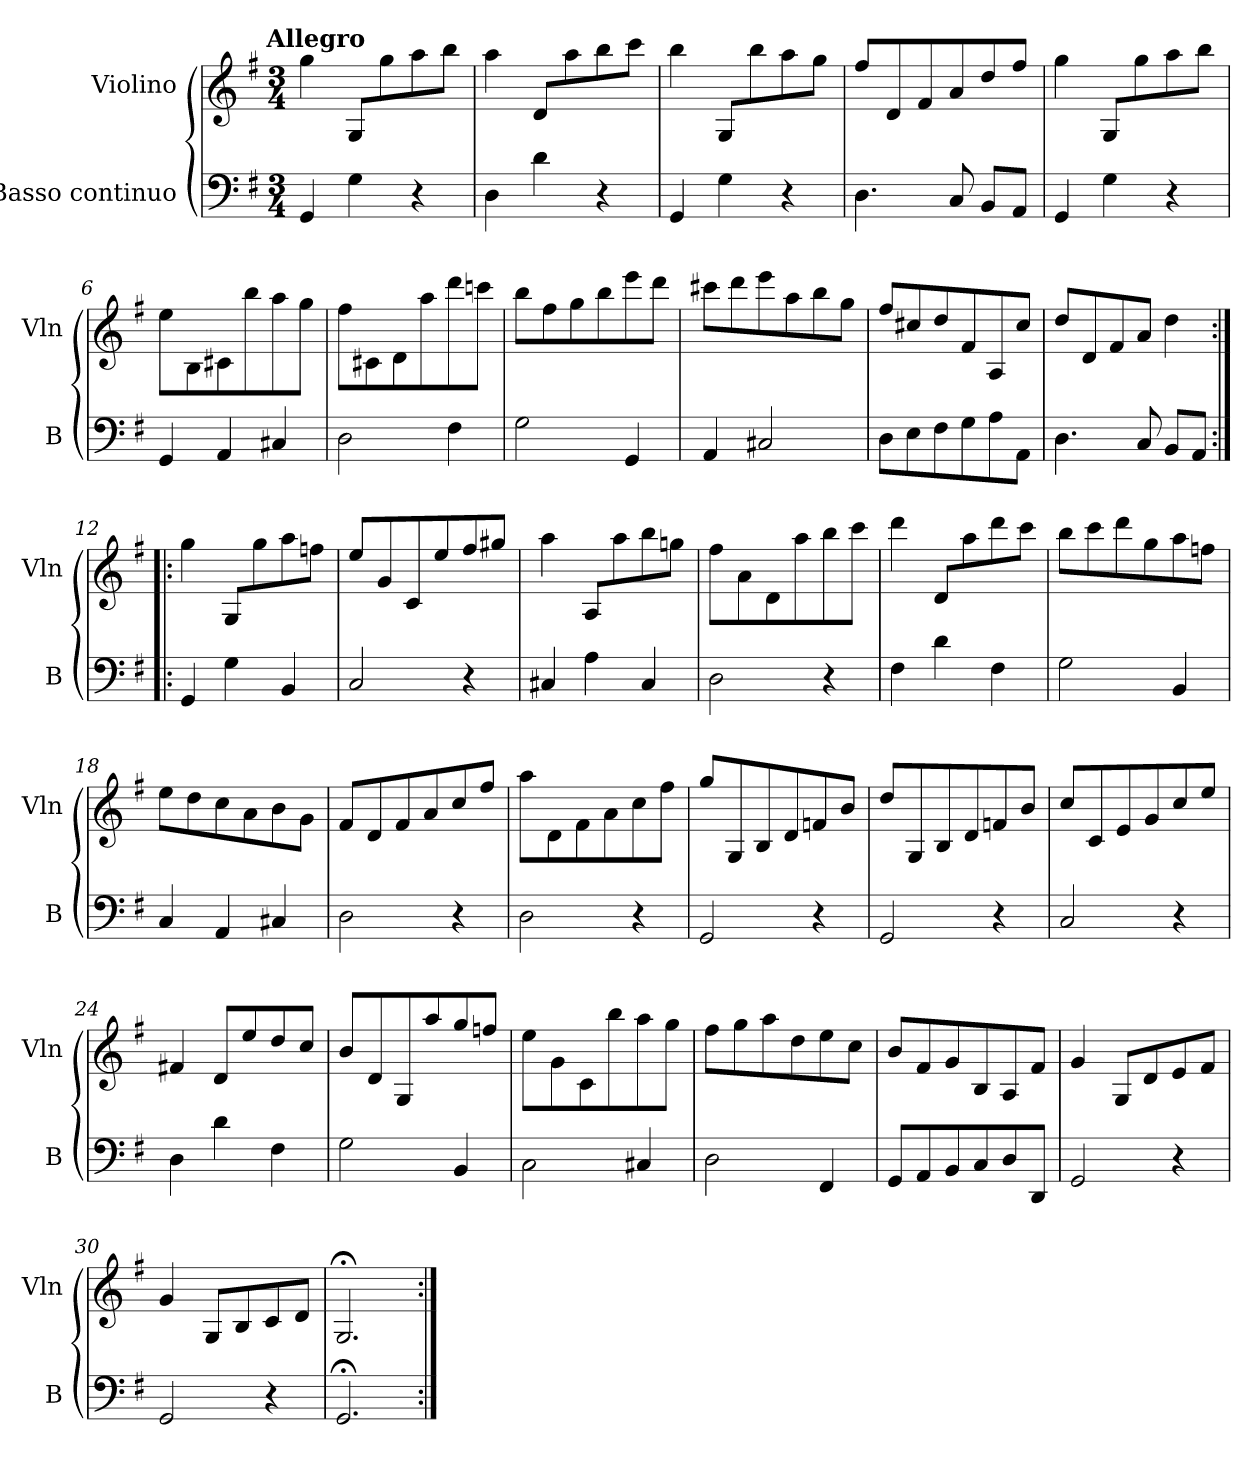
**kern	**kern
*part2	*part1
*staff2	*staff1
*I"Basso continuo	*I"Violino
*I'B	*I'Vln
*clefF4	*clefG2
*k[f#]	*k[f#]
*G:	*G:
!!LO:TX:omd:t=Allegro
*M3/4	*M3/4
*MM148	*MM148
=1	=1
4GG/	4gg\
4G\	8G/L
.	8gg\
4r	8aa\
.	8bb\J
=2	=2
4D\	4aa\
4d\	8d/L
.	8aa\
4r	8bb\
.	8ccc\J
=3	=3
4GG/	4bb\
4G\	8G/L
.	8bb\
4r	8aa\
.	8gg\J
=4	=4
4.D\	8ff#/L
.	8d/
.	8f#/
8C/	8a/
8BB/L	8dd/
8AA/J	8ff#/J
=5	=5
4GG/	4gg\
4G\	8G/L
.	8gg\
4r	8aa\
.	8bb\J
=6	=6
4GG/	8ee\L
.	8B\
4AA/	8c#X\
.	8bb\
4C#X/	8aa\
.	8gg\J
=7	=7
2D\	8ff#\L
.	8c#X\
.	8d\
.	8aa\
4F#\	8ddd\
.	8cccn\J
=8	=8
2G\	8bb\L
.	8ff#\
.	8gg\
.	8bb\
4GG/	8eee\
.	8ddd\J
=9	=9
4AA/	8ccc#X\L
.	8ddd\
2C#X/	8eee\
.	8aa\
.	8bb\
.	8gg\J
=10	=10
8D\L	8ff#/L
8E\	8cc#X/
8F#\	8dd/
8G\	8f#/
8A\	8A/
8AA\J	8cc#/J
=11	=11
4.D\	8dd/L
.	8d/
.	8f#/
8C/	8a/J
8BB/L	4dd\
8AA/J	.
=12:|!|:	=12:|!|:
4GG/	4gg\
4G\	8G/L
.	8gg\
4BB/	8aa\
.	8ffn\J
=13	=13
2C/	8ee/L
.	8g/
.	8c/
.	8ee/
4r	8ff#/
.	8gg#X/J
=14	=14
4C#X/	4aa\
4A\	8A/L
.	8aa\
4C#/	8bb\
.	8ggn\J
=15	=15
2D\	8ff#\L
.	8a\
.	8d\
.	8aa\
4r	8bb\
.	8ccc\J
=16	=16
4F#\	4ddd\
4d\	8d/L
.	8aa\
4F#\	8ddd\
.	8ccc\J
=17	=17
2G\	8bb\L
.	8ccc\
.	8ddd\
.	8gg\
4BB/	8aa\
.	8ffn\J
=18	=18
4C/	8ee\L
.	8dd\
4AA/	8cc\
.	8a\
4C#X/	8b\
.	8g\J
=19	=19
2D\	8f#/L
.	8d/
.	8f#/
.	8a/
4r	8cc/
.	8ff#/J
=20	=20
2D\	8aa\L
.	8d\
.	8f#\
.	8a\
4r	8cc\
.	8ff#\J
=21	=21
2GG/	8gg/L
.	8G/
.	8B/
.	8d/
4r	8fn/
.	8b/J
=22	=22
2GG/	8dd/L
.	8G/
.	8B/
.	8d/
4r	8fn/
.	8b/J
=23	=23
2C/	8cc/L
.	8c/
.	8e/
.	8g/
4r	8cc/
.	8ee/J
=24	=24
4D\	4f#X/
4d\	8d/L
.	8ee/
4F#\	8dd/
.	8cc/J
=25	=25
2G\	8b/L
.	8d/
.	8G/
.	8aa/
4BB/	8gg/
.	8ffn/J
=26	=26
2C\	8ee\L
.	8g\
.	8c\
.	8bb\
4C#X/	8aa\
.	8gg\J
=27	=27
2D\	8ff#\L
.	8gg\
.	8aa\
.	8dd\
4FF#/	8ee\
.	8cc\J
=28	=28
8GG/L	8b/L
8AA/	8f#/
8BB/	8g/
8C/	8B/
8D/	8A/
8DD/J	8f#/J
=29	=29
2GG/	4g/
.	8G/L
.	8d/
4r	8e/
.	8f#/J
=30	=30
2GG/	4g/
.	8G/L
.	8B/
4r	8c/
.	8d/J
=31	=31
2.GG;</	2.G;</
=:|!	=:|!
*-	*-
